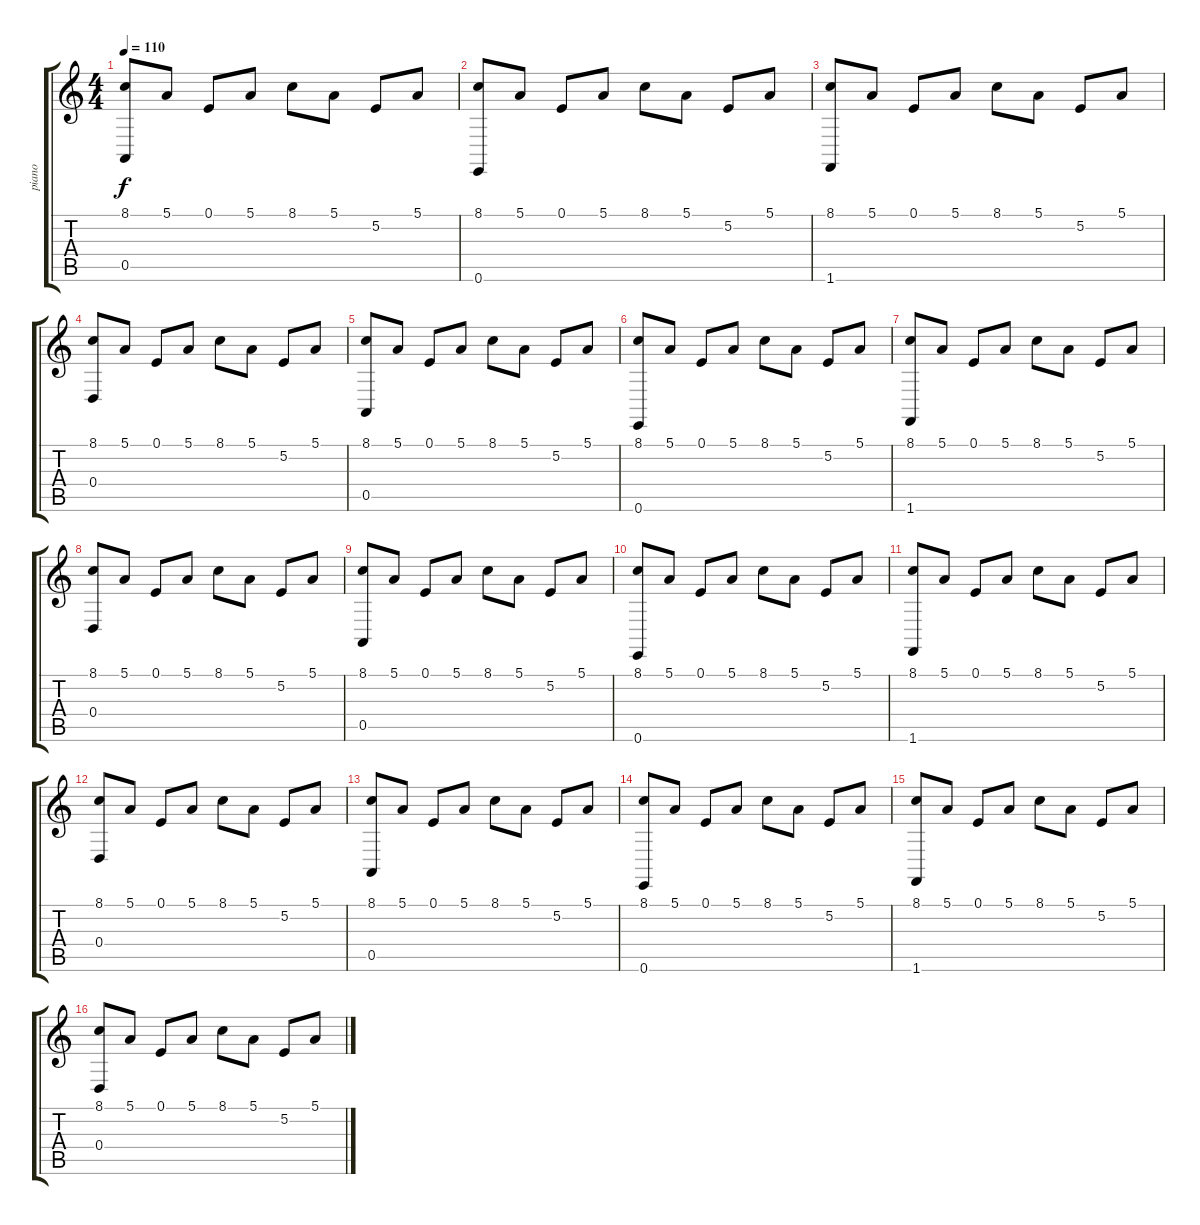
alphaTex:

\track ("piano" "piano") {instrument acousticgrandpiano}
\staff {score tabs}
\tuning (E4 B3 G3 D3 A2 E2) {hide}
\ts (4 4)
\tempo 110
\clef g2
\ks c
(8.1 0.5).8{dy f} 5.1.8 0.1.8 5.1.8 8.1.8 5.1.8 5.2.8 5.1.8 |
(8.1 0.6).8 5.1.8 0.1.8 5.1.8 8.1.8 5.1.8 5.2.8 5.1.8 |
(8.1 1.6).8 5.1.8 0.1.8 5.1.8 8.1.8 5.1.8 5.2.8 5.1.8 |
(8.1 0.4).8 5.1.8 0.1.8 5.1.8 8.1.8 5.1.8 5.2.8 5.1.8 |
(8.1 0.5).8 5.1.8 0.1.8 5.1.8 8.1.8 5.1.8 5.2.8 5.1.8 |
(8.1 0.6).8 5.1.8 0.1.8 5.1.8 8.1.8 5.1.8 5.2.8 5.1.8 |
(8.1 1.6).8 5.1.8 0.1.8 5.1.8 8.1.8 5.1.8 5.2.8 5.1.8 |
(8.1 0.4).8 5.1.8 0.1.8 5.1.8 8.1.8 5.1.8 5.2.8 5.1.8 |
(8.1 0.5).8 5.1.8 0.1.8 5.1.8 8.1.8 5.1.8 5.2.8 5.1.8 |
(8.1 0.6).8 5.1.8 0.1.8 5.1.8 8.1.8 5.1.8 5.2.8 5.1.8 |
(8.1 1.6).8 5.1.8 0.1.8 5.1.8 8.1.8 5.1.8 5.2.8 5.1.8 |
(8.1 0.4).8 5.1.8 0.1.8 5.1.8 8.1.8 5.1.8 5.2.8 5.1.8 |
(8.1 0.5).8 5.1.8 0.1.8 5.1.8 8.1.8 5.1.8 5.2.8 5.1.8 |
(8.1 0.6).8 5.1.8 0.1.8 5.1.8 8.1.8 5.1.8 5.2.8 5.1.8 |
(8.1 1.6).8 5.1.8 0.1.8 5.1.8 8.1.8 5.1.8 5.2.8 5.1.8 |
(8.1 0.4).8 5.1.8 0.1.8 5.1.8 8.1.8 5.1.8 5.2.8 5.1.8
